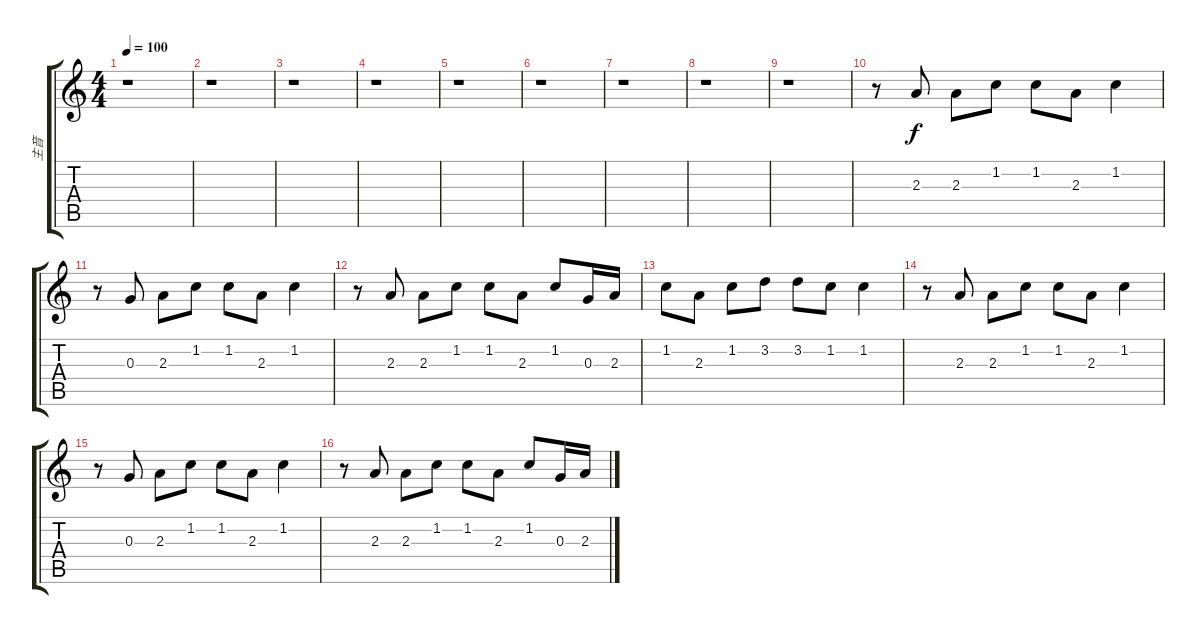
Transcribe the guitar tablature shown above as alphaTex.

\track ("主音" "主音") {instrument fretlessbass}
\staff {score tabs}
\tuning (E4 B3 G3 D3 A2 E2) {hide}
\ts (4 4)
\tempo 100
\clef g2
\ks c
r.1{dy f instrument fretlessbass} |
r.1 |
r.1 |
r.1 |
r.1 |
r.1 |
r.1 |
r.1 |
r.1 |
r.8 2.3.8 2.3.8 1.2.8 1.2.8 2.3.8 1.2.4 |
r.8 0.3.8 2.3.8 1.2.8 1.2.8 2.3.8 1.2.4 |
r.8 2.3.8 2.3.8 1.2.8 1.2.8 2.3.8 1.2.8 0.3.16 2.3.16 |
1.2.8 2.3.8 1.2.8 3.2.8 3.2.8 1.2.8 1.2.4 |
r.8 2.3.8 2.3.8 1.2.8 1.2.8 2.3.8 1.2.4 |
r.8 0.3.8 2.3.8 1.2.8 1.2.8 2.3.8 1.2.4 |
r.8 2.3.8 2.3.8 1.2.8 1.2.8 2.3.8 1.2.8 0.3.16 2.3.16
